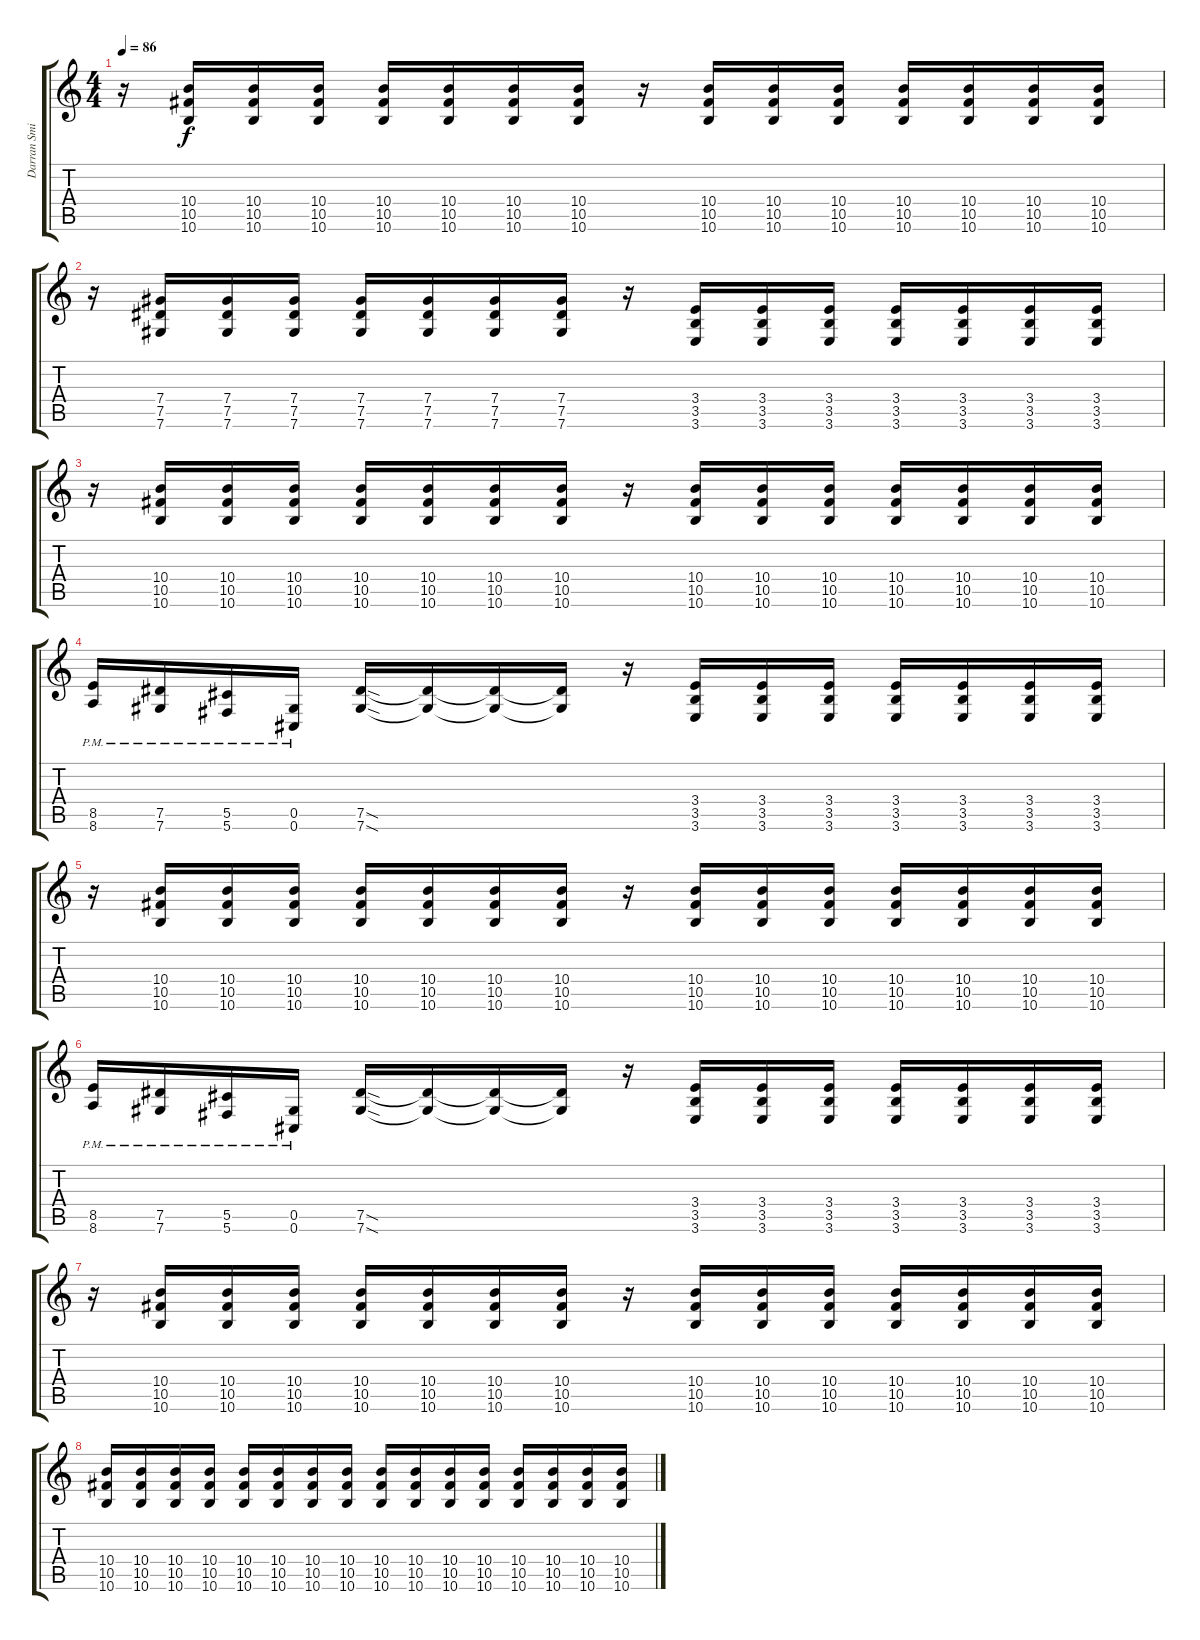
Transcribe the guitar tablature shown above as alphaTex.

\track ("Darran Smith" "Darran Smi") {instrument distortionguitar}
\staff {score tabs}
\tuning (Eb4 Bb3 Gb3 Db3 Ab2 Db2) {hide}
\ts (4 4)
\tempo 86
\clef g2
\ks c
r.16{dy f} (10.4 10.5 10.6).16 (10.4 10.5 10.6).16 (10.4 10.5 10.6).16 (10.4 10.5 10.6).16 (10.4 10.5 10.6).16 (10.4 10.5 10.6).16 (10.4 10.5 10.6).16 r.16 (10.4 10.5 10.6).16 (10.4 10.5 10.6).16 (10.4 10.5 10.6).16 (10.4 10.5 10.6).16 (10.4 10.5 10.6).16 (10.4 10.5 10.6).16 (10.4 10.5 10.6).16 |
r.16 (7.4 7.5 7.6).16 (7.4 7.5 7.6).16 (7.4 7.5 7.6).16 (7.4 7.5 7.6).16 (7.4 7.5 7.6).16 (7.4 7.5 7.6).16 (7.4 7.5 7.6).16 r.16 (3.4 3.5 3.6).16 (3.4 3.5 3.6).16 (3.4 3.5 3.6).16 (3.4 3.5 3.6).16 (3.4 3.5 3.6).16 (3.4 3.5 3.6).16 (3.4 3.5 3.6).16 |
r.16 (10.4 10.5 10.6).16 (10.4 10.5 10.6).16 (10.4 10.5 10.6).16 (10.4 10.5 10.6).16 (10.4 10.5 10.6).16 (10.4 10.5 10.6).16 (10.4 10.5 10.6).16 r.16 (10.4 10.5 10.6).16 (10.4 10.5 10.6).16 (10.4 10.5 10.6).16 (10.4 10.5 10.6).16 (10.4 10.5 10.6).16 (10.4 10.5 10.6).16 (10.4 10.5 10.6).16 |
(8.5{pm} 8.6{pm}).16 (7.5{pm} 7.6{pm}).16 (5.5{pm} 5.6{pm}).16 (0.5{pm} 0.6{pm}).16 (7.5{sod} 7.6{sod}).16 (7.5{t} 7.6{t}).16 (7.5{t} 7.6{t}).16 (7.5{t} 7.6{t}).16 r.16 (3.4 3.5 3.6).16 (3.4 3.5 3.6).16 (3.4 3.5 3.6).16 (3.4 3.5 3.6).16 (3.4 3.5 3.6).16 (3.4 3.5 3.6).16 (3.4 3.5 3.6).16 |
r.16 (10.4 10.5 10.6).16 (10.4 10.5 10.6).16 (10.4 10.5 10.6).16 (10.4 10.5 10.6).16 (10.4 10.5 10.6).16 (10.4 10.5 10.6).16 (10.4 10.5 10.6).16 r.16 (10.4 10.5 10.6).16 (10.4 10.5 10.6).16 (10.4 10.5 10.6).16 (10.4 10.5 10.6).16 (10.4 10.5 10.6).16 (10.4 10.5 10.6).16 (10.4 10.5 10.6).16 |
(8.5{pm} 8.6{pm}).16 (7.5{pm} 7.6{pm}).16 (5.5{pm} 5.6{pm}).16 (0.5{pm} 0.6{pm}).16 (7.5{sod} 7.6{sod}).16 (7.5{t} 7.6{t}).16 (7.5{t} 7.6{t}).16 (7.5{t} 7.6{t}).16 r.16 (3.4 3.5 3.6).16 (3.4 3.5 3.6).16 (3.4 3.5 3.6).16 (3.4 3.5 3.6).16 (3.4 3.5 3.6).16 (3.4 3.5 3.6).16 (3.4 3.5 3.6).16 |
r.16 (10.4 10.5 10.6).16 (10.4 10.5 10.6).16 (10.4 10.5 10.6).16 (10.4 10.5 10.6).16 (10.4 10.5 10.6).16 (10.4 10.5 10.6).16 (10.4 10.5 10.6).16 r.16 (10.4 10.5 10.6).16 (10.4 10.5 10.6).16 (10.4 10.5 10.6).16 (10.4 10.5 10.6).16 (10.4 10.5 10.6).16 (10.4 10.5 10.6).16 (10.4 10.5 10.6).16 |
(10.4 10.5 10.6).16 (10.4 10.5 10.6).16 (10.4 10.5 10.6).16 (10.4 10.5 10.6).16 (10.4 10.5 10.6).16 (10.4 10.5 10.6).16 (10.4 10.5 10.6).16 (10.4 10.5 10.6).16 (10.4 10.5 10.6).16 (10.4 10.5 10.6).16 (10.4 10.5 10.6).16 (10.4 10.5 10.6).16 (10.4 10.5 10.6).16 (10.4 10.5 10.6).16 (10.4 10.5 10.6).16 (10.4 10.5 10.6).16
